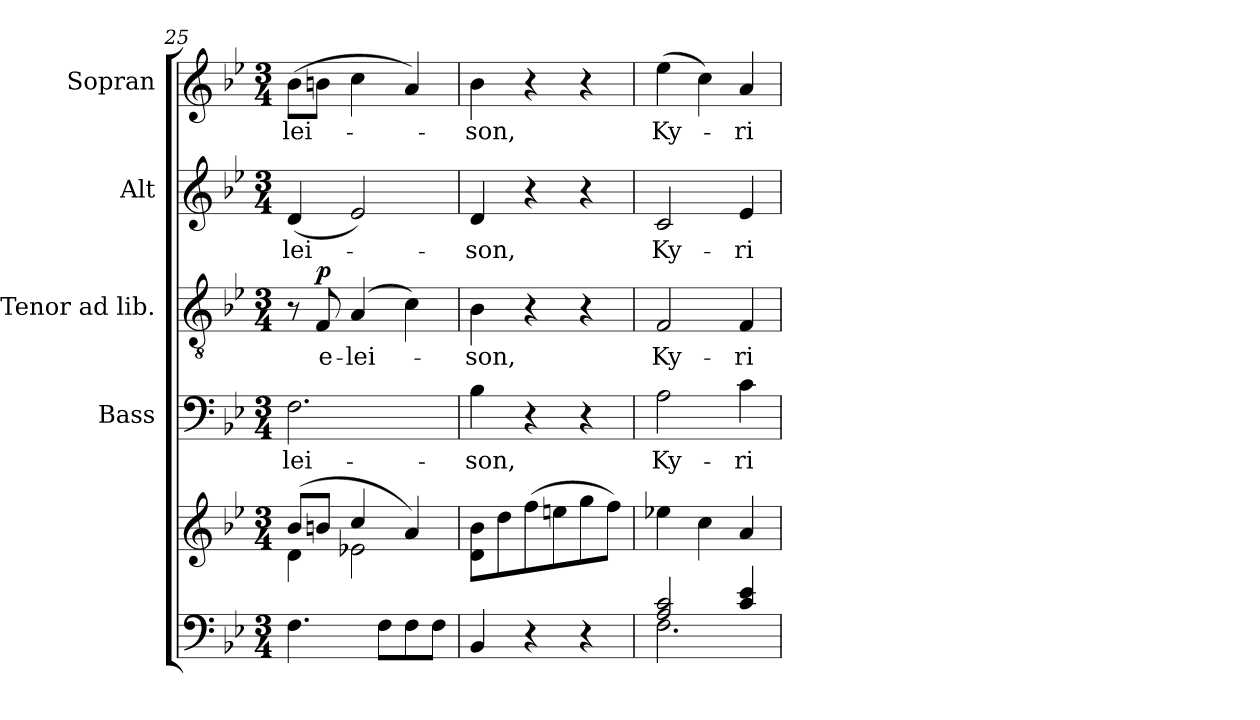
**kern	**kern	**kern	**text	**kern	**text	**dynam	**kern	**text	**kern	**text
*part5	*part5	*part4	*part4	*part3	*part3	*part3	*part2	*part2	*part1	*part1
*staff6	*staff5	*staff4	*staff4	*staff3	*staff3	*staff3	*staff2	*staff2	*staff1	*staff1
*	*	*I"Bass	*	*I"Tenor ad lib.	*	*	*I"Alt	*	*I"Sopran	*
*	*	*I'B.	*	*I'T.	*	*	*I'A.	*	*I'S.	*
!!LO:PB:g=z
*clefF4	*clefG2	*clefF4	*	*clefGv2	*	*	*clefG2	*	*clefG2	*
*k[b-e-]	*k[b-e-]	*k[b-e-]	*	*k[b-e-]	*	*	*k[b-e-]	*	*k[b-e-]	*
*B-:	*B-:	*B-:	*	*B-:	*	*	*B-:	*	*B-:	*
*M3/4	*M3/4	*M3/4	*	*M3/4	*	*	*M3/4	*	*M3/4	*
=25	=25	=25	=25	=25	=25	=25	=25	=25	=25	=25
*	*^	*	*	*	*	*	*	*	*	*
!	!	!	!	!LO:LY:b	!	!	!	!	!LO:LY:b	!	!LO:LY:b
4.F\	(>8b-/L	4d\	2.F\	-lei-	8r	.	.	(<4d/	-lei-	(>8b-\L	-lei-
!	!	!	!	!	!	!LO:LY:b	!LO:DY:a	!	!	!	!
.	8bn/J	.	.	.	8F/	e-	p	.	.	8bn\J	.
!	!	!	!	!	!	!LO:LY:b	!	!	!	!	!
.	4cc/	2e-X\	.	.	(4A/	-lei-	.	2e-/)	.	4cc\	.
8F\L	.	.	.	.	.	.	.	.	.	.	.
8F\	4a/)	.	.	.	4c\)	.	.	.	.	4a/)	.
8F\J	.	.	.	.	.	.	.	.	.	.	.
*	*v	*v	*	*	*	*	*	*	*	*	*
=26	=26	=26	=26	=26	=26	=26	=26	=26	=26	=26
!	!	!	!LO:LY:b	!	!LO:LY:b	!	!	!LO:LY:b	!	!LO:LY:b
4BB-/	8d\ 8b-\L	4B-\	-son,	4B-\	-son,	.	4d/	-son,	4b-\	-son,
.	8dd\	.	.	.	.	.	.	.	.	.
4r	(>8ff\	4r	.	4r	.	.	4r	.	4r	.
.	8een\	.	.	.	.	.	.	.	.	.
4r	8gg\	4r	.	4r	.	.	4r	.	4r	.
.	8ff\J)	.	.	.	.	.	.	.	.	.
=27	=27	=27	=27	=27	=27	=27	=27	=27	=27	=27
*^	*	*	*	*	*	*	*	*	*	*
!	!	!	!	!LO:LY:b	!	!LO:LY:b	!	!	!LO:LY:b	!	!LO:LY:b
2A/ 2c/	2.F\	4ee-X\	2A\	Ky-	2F/	Ky-	.	2c/	Ky-	(>4ee-\	Ky-
.	.	4cc\	.	.	.	.	.	.	.	4cc\)	.
!	!	!	!	!LO:LY:b	!	!LO:LY:b	!	!	!LO:LY:b	!	!LO:LY:b
4c/ 4e-/	.	4a/	4c\	-ri-	4F/	-ri-	.	4e-/	-ri-	4a/	-ri-
*v	*v	*	*	*	*	*	*	*	*	*	*
=	=	=	=	=	=	=	=	=	=	=
*-	*-	*-	*-	*-	*-	*-	*-	*-	*-	*-
